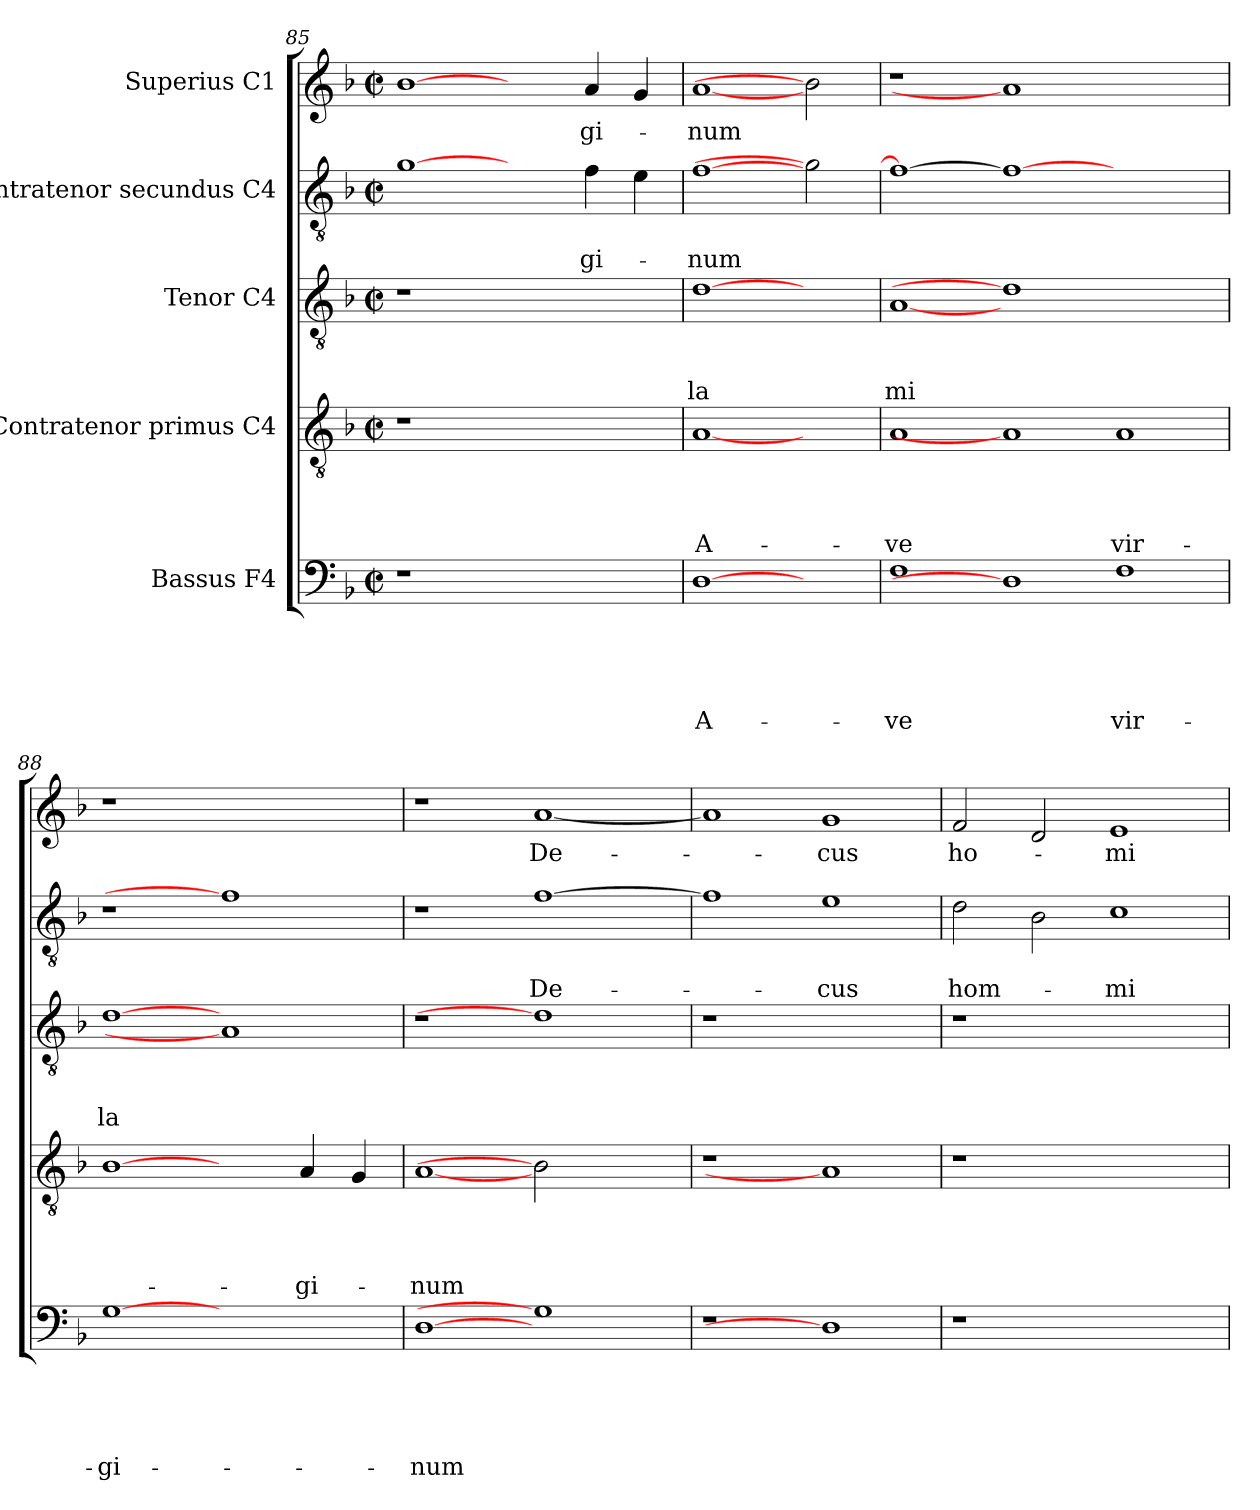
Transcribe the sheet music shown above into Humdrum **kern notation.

**kern	**text	**text	**text	**text	**text	**kern	**text	**text	**text	**text	**kern	**text	**text	**text	**kern	**text	**text	**kern	**text
*part5	*part5	*part5	*part5	*part5	*part5	*part4	*part4	*part4	*part4	*part4	*part3	*part3	*part3	*part3	*part2	*part2	*part2	*part1	*part1
*staff5	*staff5	*staff5	*staff5	*staff5	*staff5	*staff4	*staff4	*staff4	*staff4	*staff4	*staff3	*staff3	*staff3	*staff3	*staff2	*staff2	*staff2	*staff1	*staff1
*I"Bassus F4	*	*	*	*	*	*I"Contratenor primus C4	*	*	*	*	*I"Tenor C4	*	*	*	*I"Contratenor secundus C4	*	*	*I"Superius C1	*
*clefF4	*	*	*	*	*	*clefGv2	*	*	*	*	*clefGv2	*	*	*	*clefGv2	*	*	*clefG2	*
*k[b-]	*	*	*	*	*	*k[b-]	*	*	*	*	*k[b-]	*	*	*	*k[b-]	*	*	*k[b-]	*
*F:	*	*	*	*	*	*F:	*	*	*	*	*F:	*	*	*	*F:	*	*	*F:	*
*M2/2	*	*	*	*	*	*M2/2	*	*	*	*	*M2/2	*	*	*	*M2/2	*	*	*M2/2	*
*met(c|)	*	*	*	*	*	*met(c|)	*	*	*	*	*met(c|)	*	*	*	*met(c|)	*	*	*met(c|)	*
=85	=85	=85	=85	=85	=85	=85	=85	=85	=85	=85	=85	=85	=85	=85	=85	=85	=85	=85	=85
1r	.	.	.	.	.	1r	.	.	.	.	1r	.	.	.	[1g	.	.	[1b-	.
1ryy	.	.	.	.	.	1ryy	.	.	.	.	1ryy	.	.	.	2ryy	.	.	2ryy	.
.	.	.	.	.	.	.	.	.	.	.	.	.	.	.	4f\	.	-gi-	4a/	-gi-
.	.	.	.	.	.	.	.	.	.	.	.	.	.	.	4e\	.	.	4g/	.
=86	=86	=86	=86	=86	=86	=86	=86	=86	=86	=86	=86	=86	=86	=86	=86	=86	=86	=86	=86
[1D	.	.	.	.	A-	[1A	.	.	.	A-	[1d	.	.	la	[1f	.	-num	[1a	-num
2ryy	.	.	.	.	.	2ryy	.	.	.	.	2ryy	.	.	.	2g]	.	.	2b-]	.
!!LO:LB:g=z
=87	=87	=87	=87	=87	=87	=87	=87	=87	=87	=87	=87	=87	=87	=87	=87	=87	=87	=87	=87
1F	.	.	.	.	-ve	1A	.	.	.	-ve	[1A	.	.	mi	1f_	.	.	1r	.
1D]	.	.	.	.	.	1A]	.	.	.	.	1d]	.	.	.	1f_	.	.	1a]	.
1F	.	.	.	.	vir-	1A	.	.	.	vir-	1ryy	.	.	.	1ryy	.	.	1ryy	.
=88	=88	=88	=88	=88	=88	=88	=88	=88	=88	=88	=88	=88	=88	=88	=88	=88	=88	=88	=88
[1G	.	.	.	.	-gi-	[1B-	.	.	.	.	[1d	.	.	la	1r	.	.	1r	.
1ryy	.	.	.	.	.	2ryy	.	.	.	.	1A]	.	.	.	1f]	.	.	1ryy	.
.	.	.	.	.	.	4A/	.	.	.	-gi-	.	.	.	.	.	.	.	.	.
.	.	.	.	.	.	4G/	.	.	.	.	.	.	.	.	.	.	.	.	.
=89	=89	=89	=89	=89	=89	=89	=89	=89	=89	=89	=89	=89	=89	=89	=89	=89	=89	=89	=89
[1D	.	.	.	.	-num	[1A	.	.	.	-num	1r	.	.	.	1r	.	.	1r	.
1G]	.	.	.	.	.	2B-]	.	.	.	.	1d]	.	.	.	[1f	.	De-	[1a	De-
.	.	.	.	.	.	2ryy	.	.	.	.	.	.	.	.	.	.	.	.	.
=90	=90	=90	=90	=90	=90	=90	=90	=90	=90	=90	=90	=90	=90	=90	=90	=90	=90	=90	=90
1r	.	.	.	.	.	1r	.	.	.	.	1r	.	.	.	1f]	.	.	1a]	.
1D]	.	.	.	.	.	1A]	.	.	.	.	1ryy	.	.	.	1e	.	-cus	1g	-cus
=91	=91	=91	=91	=91	=91	=91	=91	=91	=91	=91	=91	=91	=91	=91	=91	=91	=91	=91	=91
1r	.	.	.	.	.	1r	.	.	.	.	1r	.	.	.	2d\	.	hom-	2f/	ho-
.	.	.	.	.	.	.	.	.	.	.	.	.	.	.	2B-\	.	.	2d/	.
1ryy	.	.	.	.	.	1ryy	.	.	.	.	1ryy	.	.	.	1c	.	-mi-	1e	-mi-
=	=	=	=	=	=	=	=	=	=	=	=	=	=	=	=	=	=	=	=
*-	*-	*-	*-	*-	*-	*-	*-	*-	*-	*-	*-	*-	*-	*-	*-	*-	*-	*-	*-
